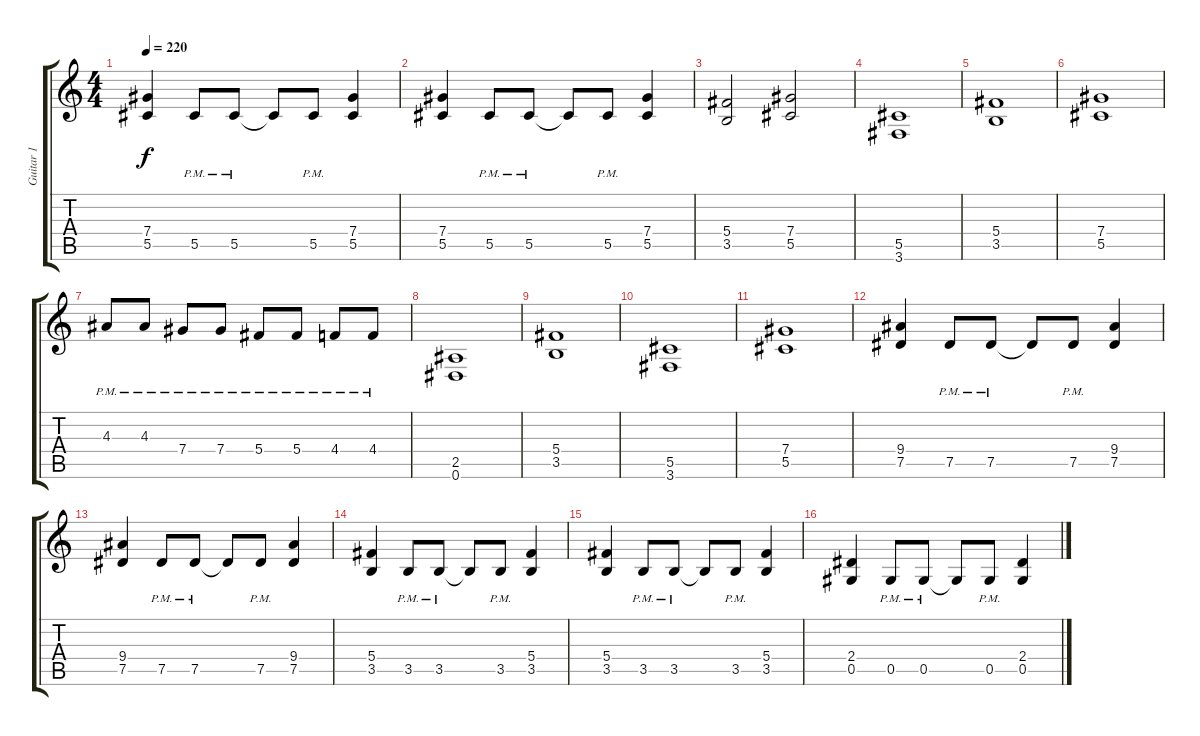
\track ("Guitar 1" "Guitar 1") {instrument distortionguitar}
\staff {score tabs}
\tuning (Eb4 Bb3 Gb3 Db3 Ab2 Eb2) {hide}
\ts (4 4)
\tempo 220
\clef g2
\ks c
(7.4 5.5).4{dy f} 5.5{pm}.8 5.5{pm}.8 5.5{t}.8 5.5{pm}.8 (7.4 5.5).4 |
(7.4 5.5).4 5.5{pm}.8 5.5{pm}.8 5.5{t}.8 5.5{pm}.8 (7.4 5.5).4 |
(5.4 3.5).2 (7.4 5.5).2 |
(5.5 3.6).1 |
(5.4 3.5).1 |
(7.4 5.5).1 |
4.3{pm}.8 4.3{pm}.8 7.4{pm}.8 7.4{pm}.8 5.4{pm}.8 5.4{pm}.8 4.4{pm}.8 4.4{pm}.8 |
(2.5 0.6).1 |
(5.4 3.5).1 |
(5.5 3.6).1 |
(7.4 5.5).1 |
(9.4 7.5).4 7.5{pm}.8 7.5{pm}.8 7.5{t}.8 7.5{pm}.8 (9.4 7.5).4 |
(9.4 7.5).4 7.5{pm}.8 7.5{pm}.8 7.5{t}.8 7.5{pm}.8 (9.4 7.5).4 |
(5.4 3.5).4 3.5{pm}.8 3.5{pm}.8 3.5{t}.8 3.5{pm}.8 (5.4 3.5).4 |
(5.4 3.5).4 3.5{pm}.8 3.5{pm}.8 3.5{t}.8 3.5{pm}.8 (5.4 3.5).4 |
(2.4 0.5).4 0.5{pm}.8 0.5{pm}.8 0.5{t}.8 0.5{pm}.8 (2.4 0.5).4
